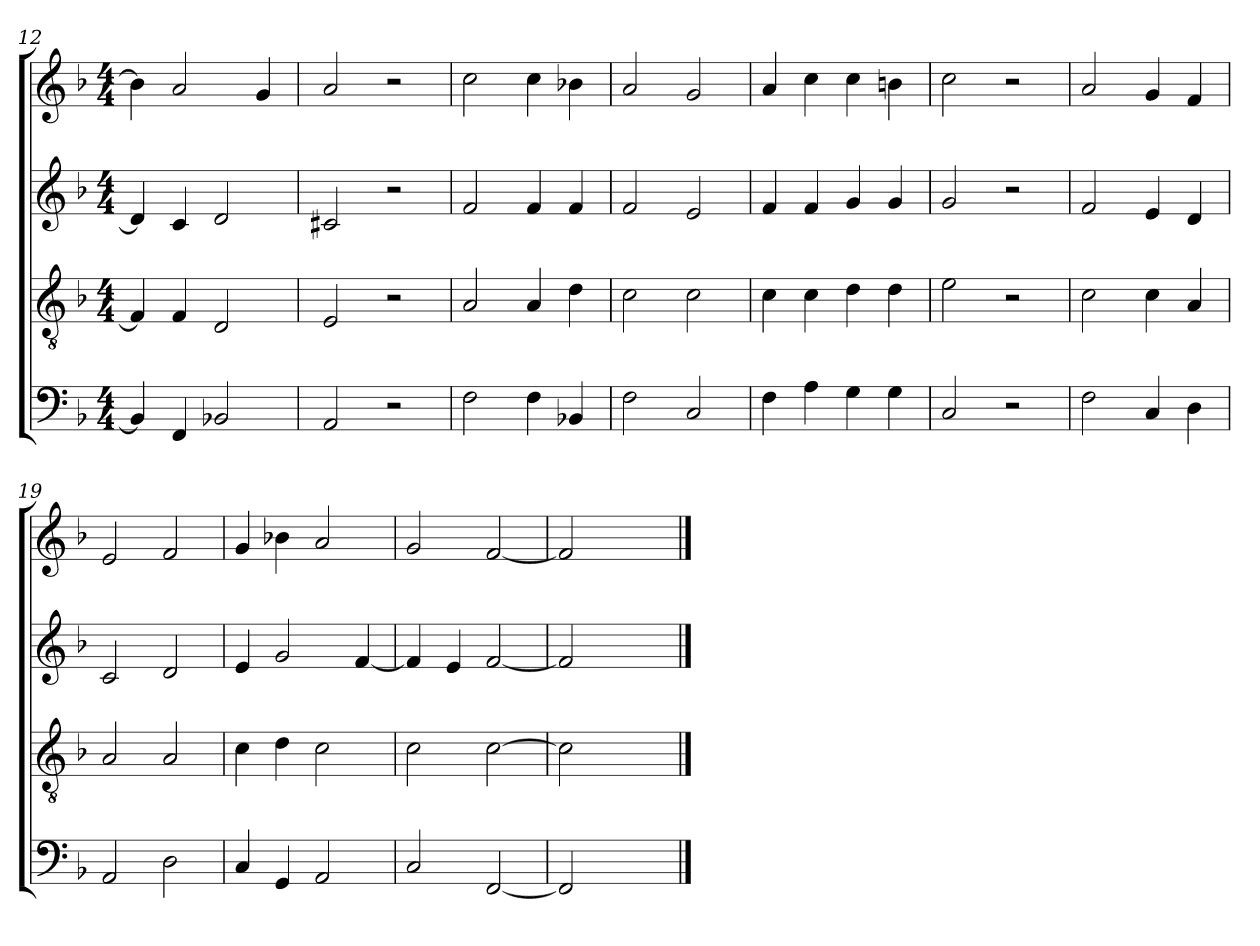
**kern	**kern	**kern	**kern
*part4	*part3	*part2	*part1
*staff4	*staff3	*staff2	*staff1
*clefF4	*clefGv2	*clefG2	*clefG2
*k[b-]	*k[b-]	*k[b-]	*k[b-]
*M4/4	*M4/4	*M4/4	*M4/4
=12	=12	=12	=12
4BB-]	4F]	4d]	4b-]
4FF	4F	4c	2a
2BB-X	2D	2d	.
.	.	.	4g
=13	=13	=13	=13
2AA	2E	2c#X	2a
2r	2r	2r	2r
=14	=14	=14	=14
2F	2A	2f	2cc
4F	4A	4f	4cc
4BB-X	4d	4f	4b-X
=15	=15	=15	=15
2F	2c	2f	2a
2C	2c	2e	2g
=16	=16	=16	=16
4F	4c	4f	4a
4A	4c	4f	4cc
4G	4d	4g	4cc
4G	4d	4g	4bn
=17	=17	=17	=17
2C	2e	2g	2cc
2r	2r	2r	2r
=18	=18	=18	=18
2F	2c	2f	2a
4C	4c	4e	4g
4D	4A	4d	4f
=19	=19	=19	=19
2AA	2A	2c	2e
2D	2A	2d	2f
!!LO:LB:g=z
=20	=20	=20	=20
4C	4c	4e	4g
4GG	4d	2g	4b-X
2AA	2c	.	2a
.	.	[4f	.
=21	=21	=21	=21
2C	2c	4f]	2g
.	.	4e	.
[2FF	[2c	[2f	[2f
=22	=22	=22	=22
2FF]	2c]	2f]	2f]
2ryy	2ryy	2ryy	2ryy
==	==	==	==
*-	*-	*-	*-
